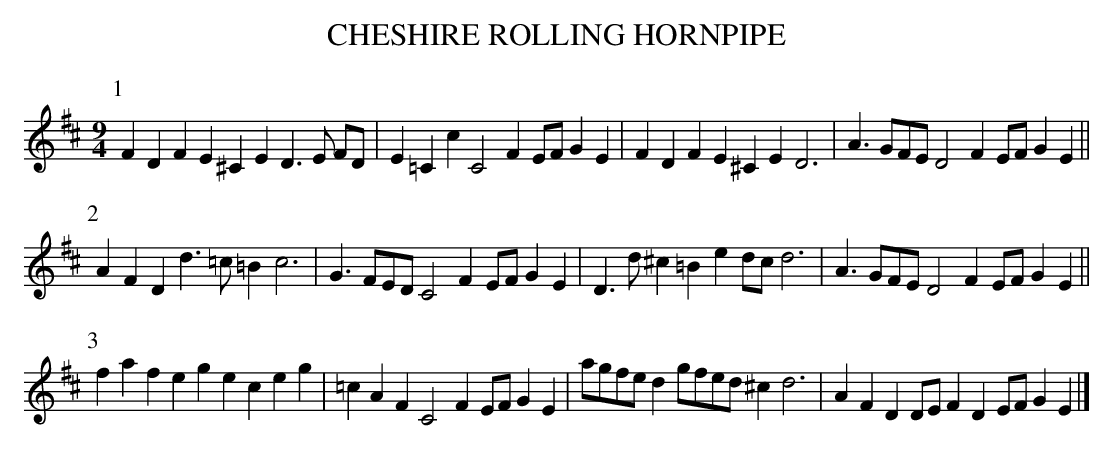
X:1
T:CHESHIRE ROLLING HORNPIPE
M:9/4
L:1/8
K:D
P:1
F2 D2 F2 E2 ^C2 E2 D3 E FD|E2 =C2 c2 C4    F2 EF G2 E2|\
F2 D2 F2 E2 ^C2 E2 D6     |A3 GFE    D4    F2 EF G2 E2||
P:2
A2 F2 D2 d3 =c =B2 c6     |G3 FED    C4    F2 EF G2 E2|\
D3 d ^c2 =B2 e2 dc d6     |A3 GFE    D4    F2 EF G2 E2||
P:3
f2 a2 f2 e2 g2 e2 c2 e2 g2|=c2 A2 F2 C4    F2 EF G2 E2|\
agfe  d2 gfed ^c2 d6      |A2  F2 D2 DE F2 D2 EF G2 E2|]
